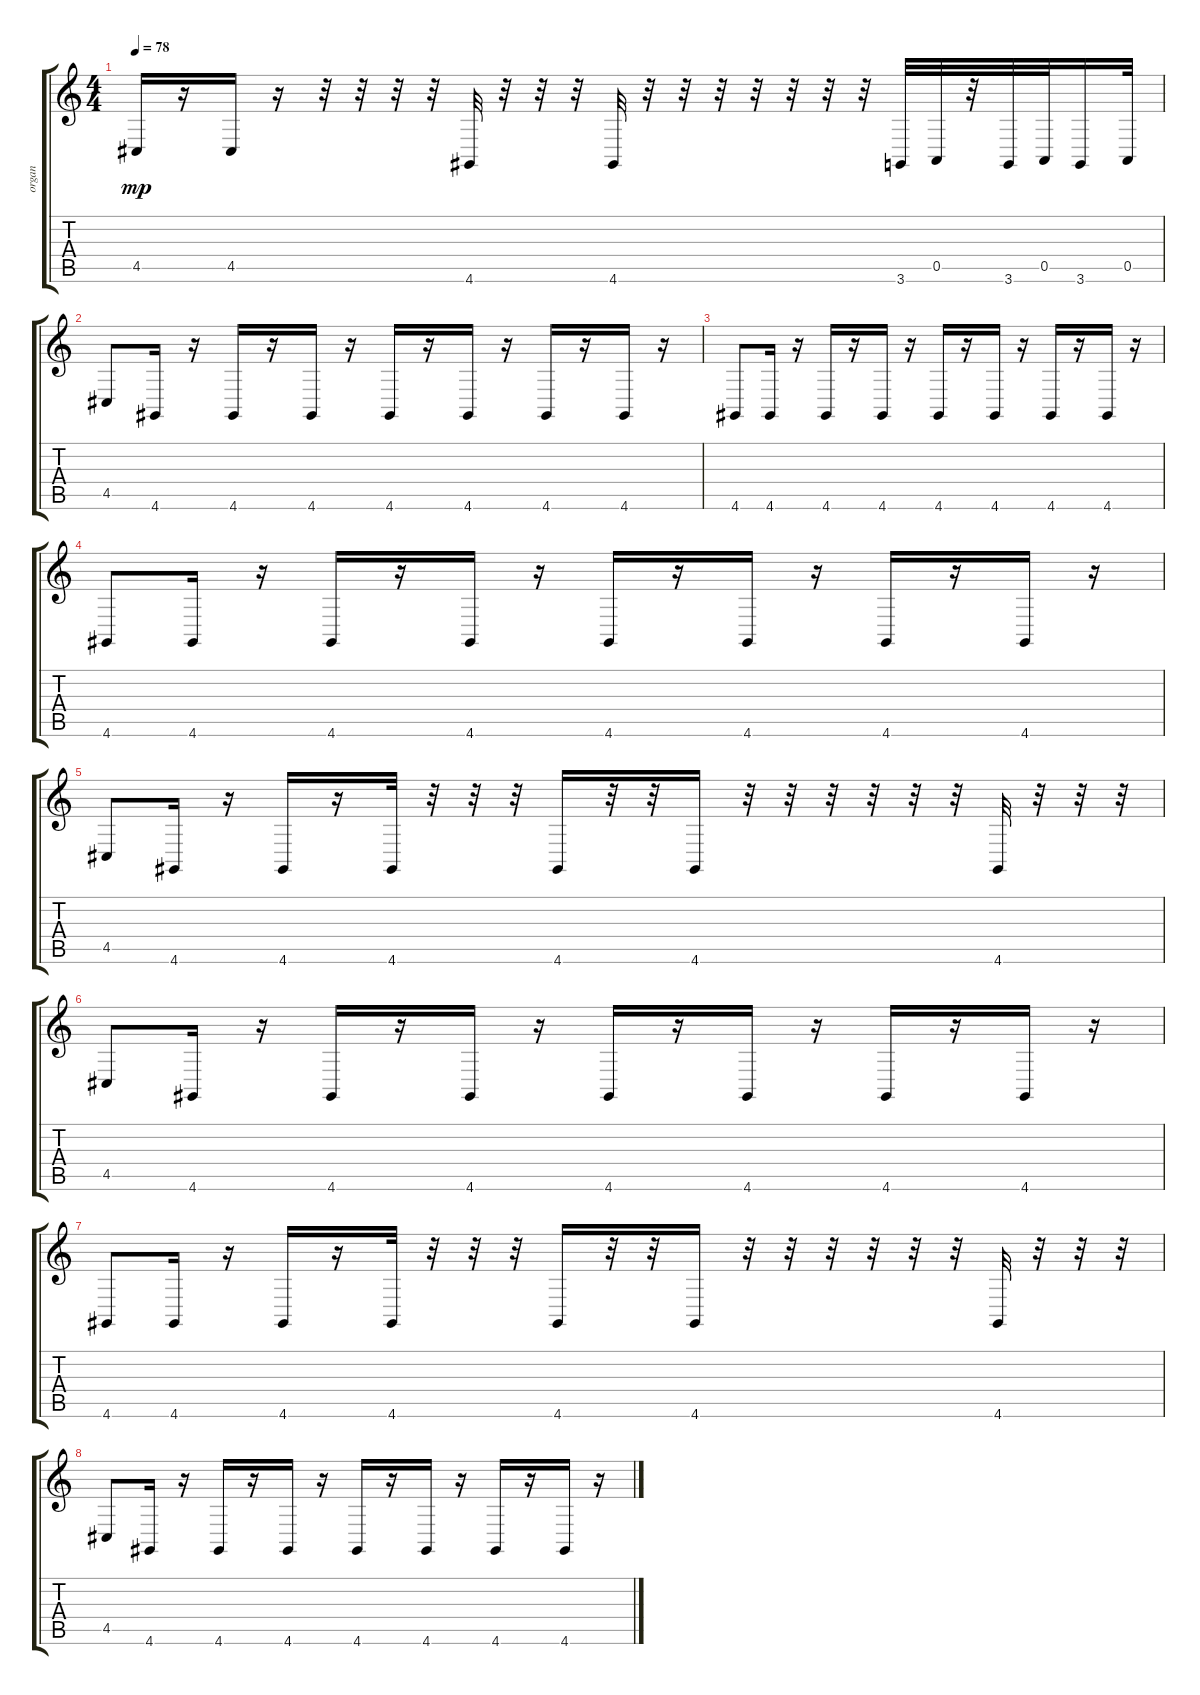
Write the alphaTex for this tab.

\track ("organ" "organ") {instrument drawbarorgan}
\staff {score tabs}
\tuning (E4 B3 G3 D3 A2 E2) {hide}
\ts (4 4)
\tempo 78
\clef g2
\ks c
4.5.16{dy mp} r.16 4.5.16 r.16 r.32 r.32 r.32 r.32 4.6.32 r.32 r.32 r.32 4.6.32 r.32 r.32 r.32 r.32 r.32 r.32 r.32 3.6.32 0.5.32 r.32 3.6.32 0.5.32 3.6.16 0.5.32 |
4.5.8 4.6.16 r.16 4.6.16 r.16 4.6.16 r.16 4.6.16 r.16 4.6.16 r.16 4.6.16 r.16 4.6.16 r.16 |
4.6.8 4.6.16 r.16 4.6.16 r.16 4.6.16 r.16 4.6.16 r.16 4.6.16 r.16 4.6.16 r.16 4.6.16 r.16 |
4.6.8 4.6.16 r.16 4.6.16 r.16 4.6.16 r.16 4.6.16 r.16 4.6.16 r.16 4.6.16 r.16 4.6.16 r.16 |
4.5.8 4.6.16 r.16 4.6.16 r.16 4.6.32 r.32 r.32 r.32 4.6.16 r.32 r.32 4.6.16 r.32 r.32 r.32 r.32 r.32 r.32 4.6.32 r.32 r.32 r.32 |
4.5.8 4.6.16 r.16 4.6.16 r.16 4.6.16 r.16 4.6.16 r.16 4.6.16 r.16 4.6.16 r.16 4.6.16 r.16 |
4.6.8 4.6.16 r.16 4.6.16 r.16 4.6.32 r.32 r.32 r.32 4.6.16 r.32 r.32 4.6.16 r.32 r.32 r.32 r.32 r.32 r.32 4.6.32 r.32 r.32 r.32 |
4.5.8 4.6.16 r.16 4.6.16 r.16 4.6.16 r.16 4.6.16 r.16 4.6.16 r.16 4.6.16 r.16 4.6.16 r.16
